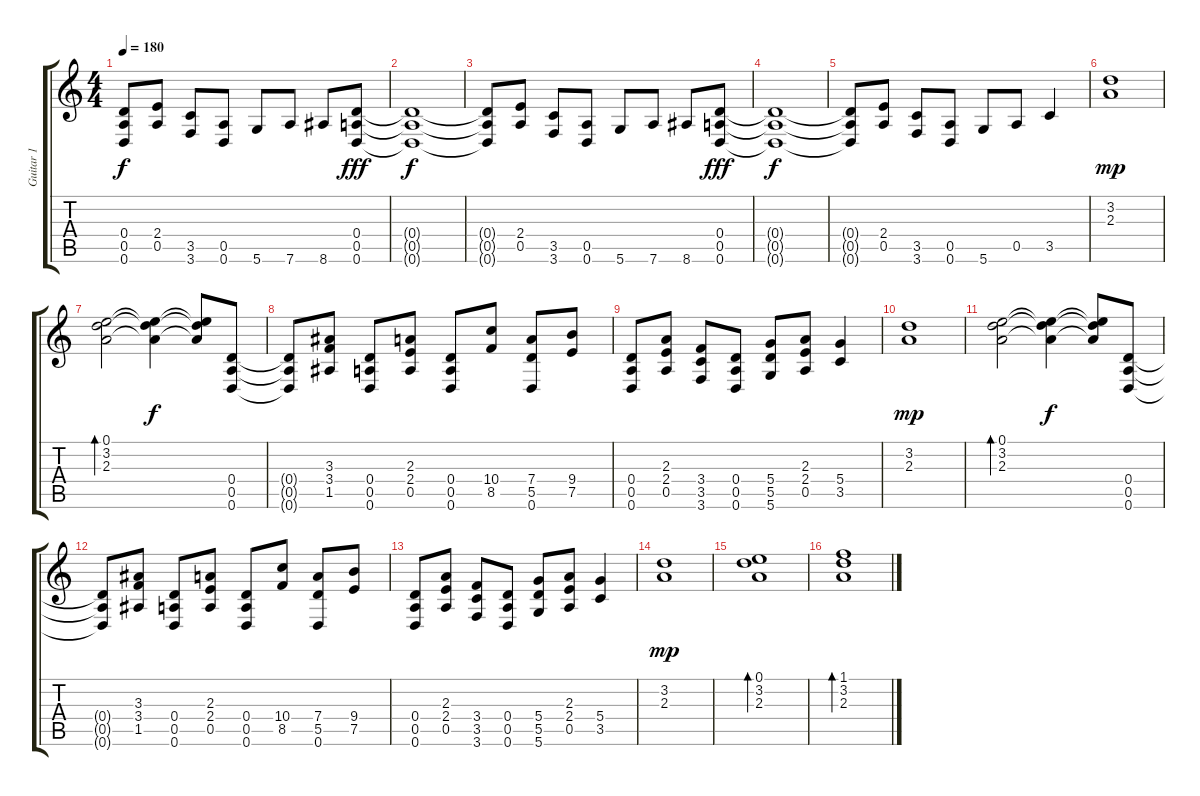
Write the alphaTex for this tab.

\track ("Guitar 1" "Guitar 1") {instrument distortionguitar}
\staff {score tabs}
\tuning (E4 B3 G3 D3 A2 D2) {hide}
\ts (4 4)
\tempo 180
\clef g2
\ks c
(0.4{t} 0.5{t} 0.6{t}).8{dy f} (2.4 0.5).8 (3.5 3.6).8 (0.5 0.6).8 5.6.8 7.6.8 8.6.8 (0.4 0.5 0.6).8{dy fff} |
(0.4{t} 0.5{t} 0.6{t}).1{dy f} |
(0.4{t} 0.5{t} 0.6{t}).8 (2.4 0.5).8 (3.5 3.6).8 (0.5 0.6).8 5.6.8 7.6.8 8.6.8 (0.4 0.5 0.6).8{dy fff} |
(0.4{t} 0.5{t} 0.6{t}).1{dy f} |
(0.4{t} 0.5{t} 0.6{t}).8 (2.4 0.5).8 (3.5 3.6).8 (0.5 0.6).8 5.6.8 0.5.8 3.5.4 |
(3.2 2.3).1{dy mp} |
(0.1 3.2 2.3).2{bd 120} (0.1{t} 3.2{t} 2.3{t}).4{dy f} (0.1{t} 3.2{t} 2.3{t}).8 (0.4 0.5 0.6).8 |
(0.4{t} 0.5{t} 0.6{t}).8 (3.3 3.4 1.5).8 (0.4 0.5 0.6).8 (2.3 2.4 0.5).8 (0.4 0.5 0.6).8 (10.4 8.5).8 (7.4 5.5 0.6).8 (9.4 7.5).8 |
(0.4 0.5 0.6).8 (2.3 2.4 0.5).8 (3.4 3.5 3.6).8 (0.4 0.5 0.6).8 (5.4 5.5 5.6).8 (2.3 2.4 0.5).8 (5.4 3.5).4 |
(3.2 2.3).1{dy mp} |
(0.1 3.2 2.3).2{bd 120} (0.1{t} 3.2{t} 2.3{t}).4{dy f} (0.1{t} 3.2{t} 2.3{t}).8 (0.4 0.5 0.6).8 |
(0.4{t} 0.5{t} 0.6{t}).8 (3.3 3.4 1.5).8 (0.4 0.5 0.6).8 (2.3 2.4 0.5).8 (0.4 0.5 0.6).8 (10.4 8.5).8 (7.4 5.5 0.6).8 (9.4 7.5).8 |
(0.4 0.5 0.6).8 (2.3 2.4 0.5).8 (3.4 3.5 3.6).8 (0.4 0.5 0.6).8 (5.4 5.5 5.6).8 (2.3 2.4 0.5).8 (5.4 3.5).4 |
(3.2 2.3).1{dy mp} |
(0.1 3.2 2.3).1{bd 120} |
(1.1 3.2 2.3).1{bd 120}
